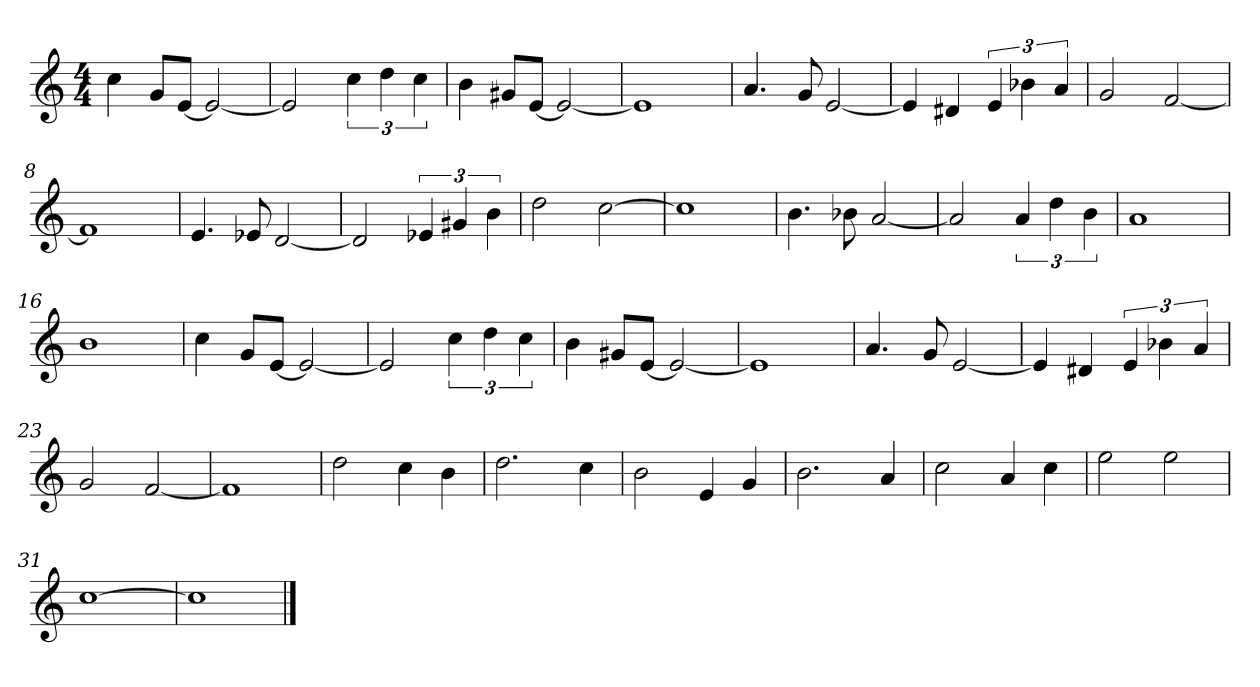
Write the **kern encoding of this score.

**kern
*part1
*staff1
*clefG2
*k[]
*M4/4
=1
4cc\
8g/L
[8e/J
2e/_
=2
2e/]
6cc\
6dd\
6cc\
=3
4b\
8g#X/L
[8e/J
2e/_
=4
1e]
=5
4.a/
8g/
[2e/
=6
4e/]
4d#X/
6e/
6b-X\
6a/
!!LO:LB:g=z
=7
2g/
[2f/
=8
1f]
=9
4.e/
8e-X/
[2d/
=10
2d/]
6e-X/
6g#X/
6b\
=11
2dd\
[2cc\
=12
1cc]
=13
4.b\
8b-X\
[2a/
!!LO:LB:g=z
=14
2a/]
6a/
6dd\
6b\
=15
1a
=16
1b
=17
4cc\
8g/L
[8e/J
2e/_
=18
2e/]
6cc\
6dd\
6cc\
=19
4b\
8g#X/L
[8e/J
2e/_
=20
1e]
!!LO:LB:g=z
=21
4.a/
8g/
[2e/
=22
4e/]
4d#X/
6e/
6b-X\
6a/
=23
2g/
[2f/
=24
1f]
=25
2dd\
4cc\
4b\
=26
2.dd\
4cc\
=27
2b\
4e/
4g/
!!LO:LB:g=z
=28
2.b\
4a/
=29
2cc\
4a/
4cc\
=30
2ee\
2ee\
=31
[1cc
=32
1cc]
==
*-
